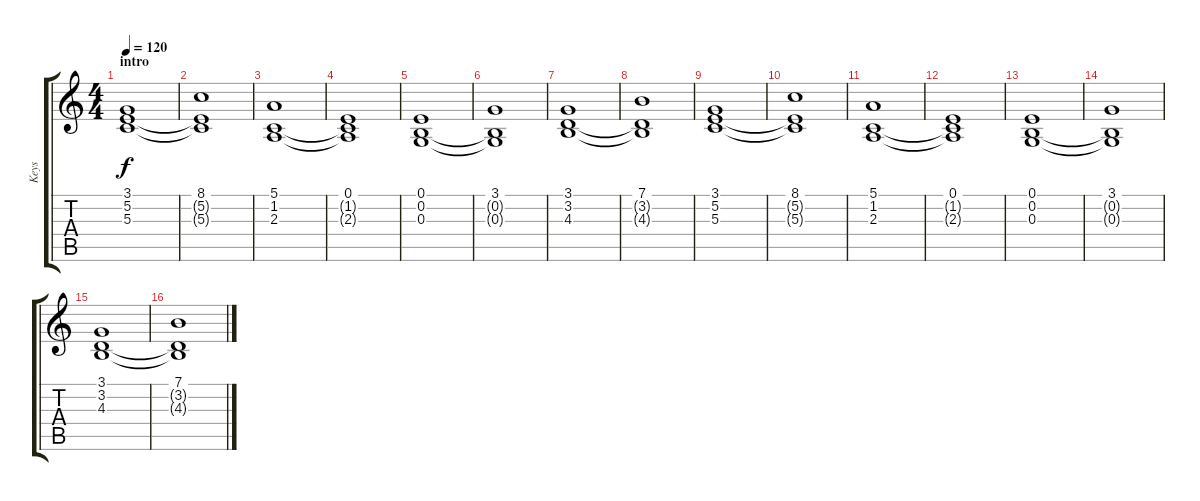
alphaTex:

\track ("Keys" "Keys") {instrument synthstrings1}
\staff {score tabs}
\tuning (E4 B3 G3 D3 A2 E2) {hide}
\ts (4 4)
\section ("" "intro")
\tempo 120
\clef g2
\ks c
(3.1 5.2 5.3).1{dy f instrument synthstrings1} |
(8.1 5.2{t} 5.3{t}).1 |
(5.1 1.2 2.3).1 |
(0.1 1.2{t} 2.3{t}).1 |
(0.1 0.2 0.3).1 |
(3.1 0.2{t} 0.3{t}).1 |
(3.1 3.2 4.3).1 |
(7.1 3.2{t} 4.3{t}).1 |
(3.1 5.2 5.3).1 |
(8.1 5.2{t} 5.3{t}).1 |
(5.1 1.2 2.3).1 |
(0.1 1.2{t} 2.3{t}).1 |
(0.1 0.2 0.3).1 |
(3.1 0.2{t} 0.3{t}).1 |
(3.1 3.2 4.3).1 |
(7.1 3.2{t} 4.3{t}).1
